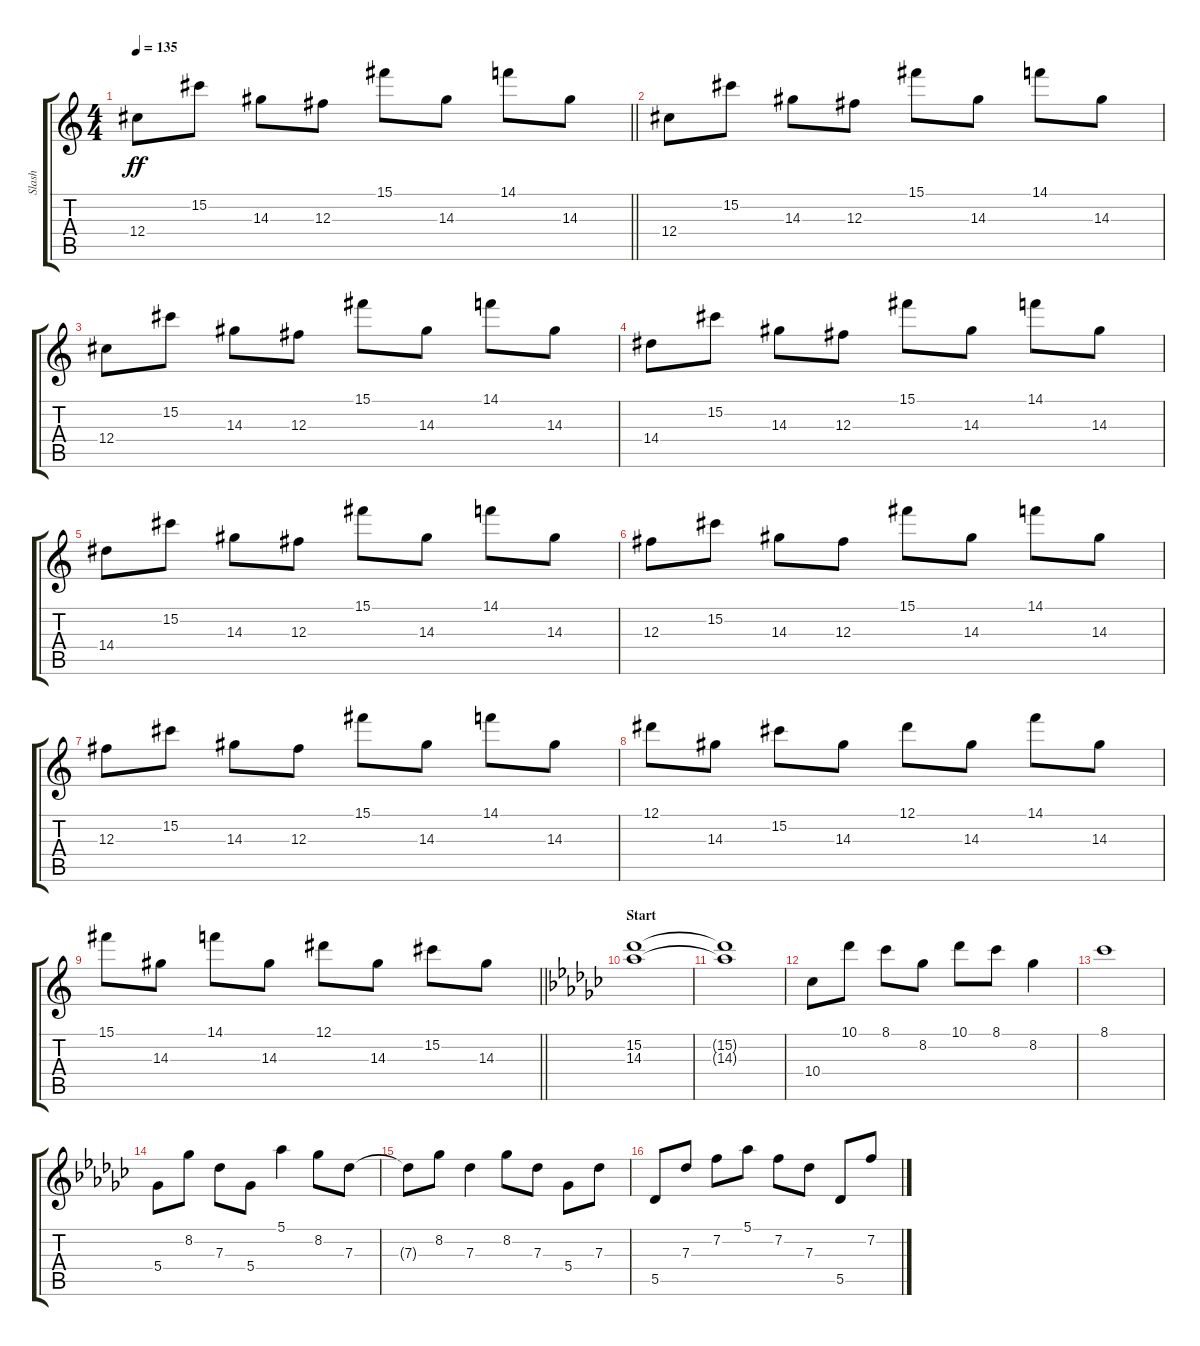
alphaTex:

\track ("Slash" "Slash") {instrument overdrivenguitar}
\staff {score tabs}
\tuning (Eb4 Bb3 Gb3 Db3 Ab2 Eb2) {hide}
\ts (4 4)
\tempo 135
\clef g2
\barLineRight lightlight
\ks c
12.4.8{dy ff} 15.2.8 14.3.8 12.3.8 15.1.8 14.3.8 14.1.8 14.3.8 |
\section ("" "")
12.4.8 15.2.8 14.3.8 12.3.8 15.1.8 14.3.8 14.1.8 14.3.8 |
12.4.8 15.2.8 14.3.8 12.3.8 15.1.8 14.3.8 14.1.8 14.3.8 |
14.4.8 15.2.8 14.3.8 12.3.8 15.1.8 14.3.8 14.1.8 14.3.8 |
14.4.8 15.2.8 14.3.8 12.3.8 15.1.8 14.3.8 14.1.8 14.3.8 |
12.3.8 15.2.8 14.3.8 12.3.8 15.1.8 14.3.8 14.1.8 14.3.8 |
12.3.8 15.2.8 14.3.8 12.3.8 15.1.8 14.3.8 14.1.8 14.3.8 |
12.1.8 14.3.8 15.2.8 14.3.8 12.1.8 14.3.8 14.1.8 14.3.8 |
\barLineRight lightlight
15.1.8 14.3.8 14.1.8 14.3.8 12.1.8 14.3.8 15.2.8 14.3.8 |
\section ("" "Start")
\ks gb
(15.2 14.3).1 |
(15.2{t} 14.3{t}).1 |
10.4.8{instrument electricguitarjazz} 10.1.8 8.1.8 8.2.8 10.1.8 8.1.8 8.2.4 |
8.1.1 |
5.4.8 8.2.8 7.3.8 5.4.8 5.1.4 8.2.8 7.3.8 |
7.3{t}.8 8.2.8 7.3.4 8.2.8 7.3.8 5.4.8 7.3.8 |
5.5.8 7.3.8 7.2.8 5.1.8 7.2.8 7.3.8 5.5.8 7.2.8
